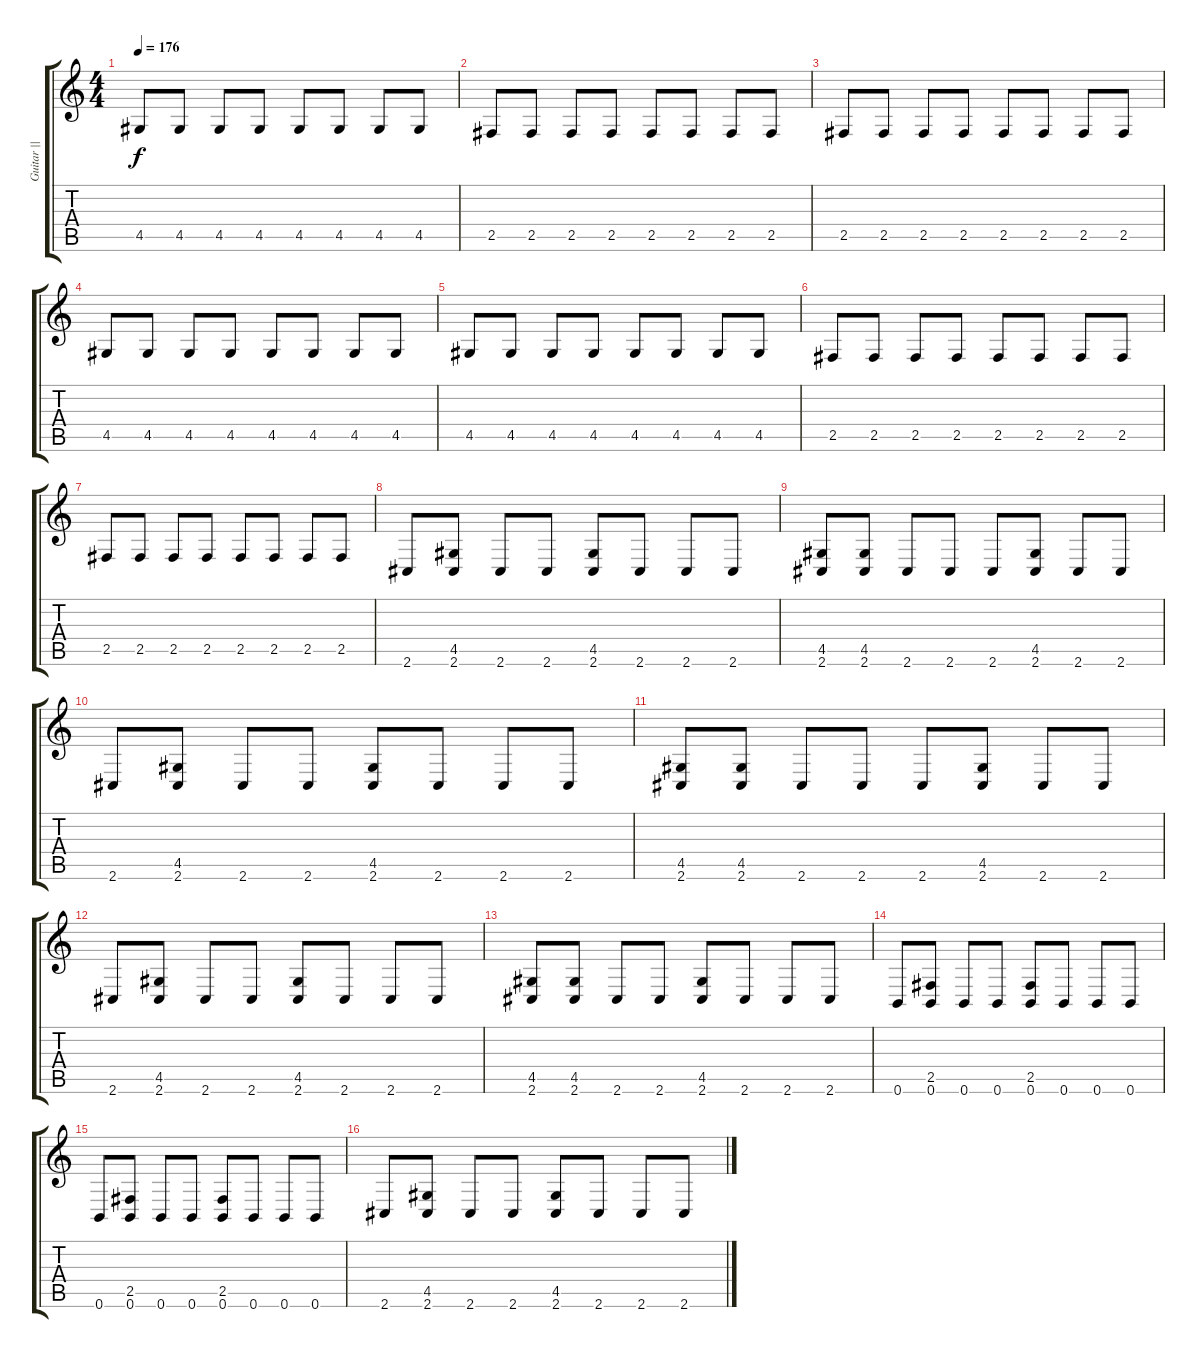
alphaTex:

\track ("Guitar ||" "Guitar ||") {instrument overdrivenguitar}
\staff {score tabs}
\tuning (E4 B3 G3 D3 E2 B1) {hide}
\ts (4 4)
\tempo 176
\clef g2
\ks c
4.5.8{dy f} 4.5.8 4.5.8 4.5.8 4.5.8 4.5.8 4.5.8 4.5.8 |
2.5.8 2.5.8 2.5.8 2.5.8 2.5.8 2.5.8 2.5.8 2.5.8 |
2.5.8 2.5.8 2.5.8 2.5.8 2.5.8 2.5.8 2.5.8 2.5.8 |
4.5.8 4.5.8 4.5.8 4.5.8 4.5.8 4.5.8 4.5.8 4.5.8 |
4.5.8 4.5.8 4.5.8 4.5.8 4.5.8 4.5.8 4.5.8 4.5.8 |
2.5.8 2.5.8 2.5.8 2.5.8 2.5.8 2.5.8 2.5.8 2.5.8 |
2.5.8 2.5.8 2.5.8 2.5.8 2.5.8 2.5.8 2.5.8 2.5.8 |
2.6.8 (4.5 2.6).8 2.6.8 2.6.8 (4.5 2.6).8 2.6.8 2.6.8 2.6.8 |
(4.5 2.6).8 (4.5 2.6).8 2.6.8 2.6.8 2.6.8 (4.5 2.6).8 2.6.8 2.6.8 |
2.6.8 (4.5 2.6).8 2.6.8 2.6.8 (4.5 2.6).8 2.6.8 2.6.8 2.6.8 |
(4.5 2.6).8 (4.5 2.6).8 2.6.8 2.6.8 2.6.8 (4.5 2.6).8 2.6.8 2.6.8 |
2.6.8 (4.5 2.6).8 2.6.8 2.6.8 (4.5 2.6).8 2.6.8 2.6.8 2.6.8 |
(4.5 2.6).8 (4.5 2.6).8 2.6.8 2.6.8 (4.5 2.6).8 2.6.8 2.6.8 2.6.8 |
0.6.8 (2.5 0.6).8 0.6.8 0.6.8 (2.5 0.6).8 0.6.8 0.6.8 0.6.8 |
0.6.8 (2.5 0.6).8 0.6.8 0.6.8 (2.5 0.6).8 0.6.8 0.6.8 0.6.8 |
2.6.8 (4.5 2.6).8 2.6.8 2.6.8 (4.5 2.6).8 2.6.8 2.6.8 2.6.8
